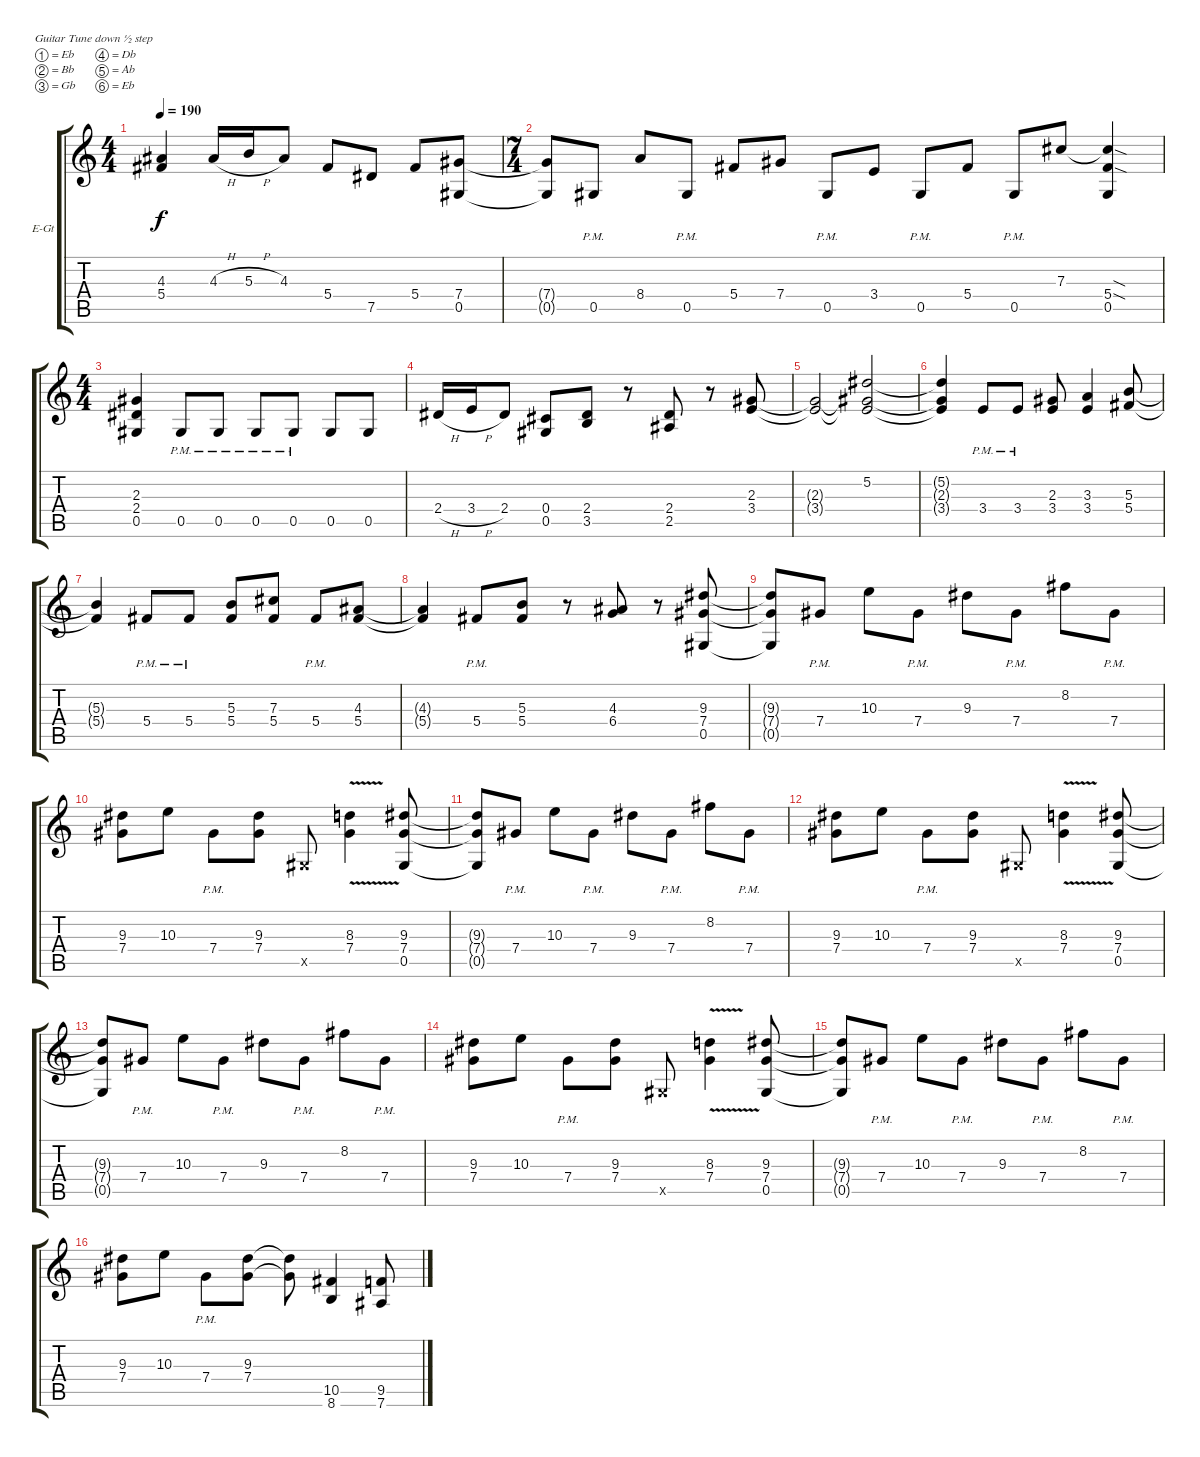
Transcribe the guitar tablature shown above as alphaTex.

\bracketExtendMode groupsimilarinstruments
\firstSystemTrackNameOrientation horizontal
\otherSystemsTrackNameOrientation horizontal
\track ("Electric Guitar 2" "E-Gt") {instrument distortionguitar}
\staff {score tabs}
\tuning (Eb4 Bb3 Gb3 Db3 Ab2 Eb2)
\ts (4 4)
\tempo 190
\clef g2
\ks c
(5.4{t} 4.3{t}).4{dy f} 4.3{h}.16 5.3{h}.16 4.3.8 5.4.8 7.5.8 5.4.8 (0.5 7.4).8 |
\ts (7 4)
(0.5{t} 7.4{t}).8 0.5{pm}.8 8.4.8 0.5{pm}.8 5.4.8 7.4.8 0.5{pm}.8 3.4.8 0.5{pm}.8 5.4.8 0.5{pm}.8 7.3.8 (5.4{sod} 7.3{sod t} 0.5).4 |
\ts (4 4)
(0.5 2.4 2.3).4 0.5{pm}.8 0.5{pm}.8 0.5{pm}.8 0.5{pm}.8 0.5.8 0.5.8 |
2.4{h}.16 3.4{h}.16 2.4.8 (0.4 0.5).8 (3.5 2.4).8 r.8 (2.5 2.4).8 r.8 (3.4 2.3).8 |
(2.3{t} 3.4{t}).2 (5.2 2.3{t} 3.4{t}).2 |
(3.4{t} 2.3{t} 5.2{t}).4 3.4{pm}.8 3.4{pm}.8 (3.4 2.3).8 (3.4 3.3).4 (5.4 5.3).8 |
(5.4{t} 5.3{t}).4 5.4{pm}.8 5.4{pm}.8 (5.4 5.3).8 (7.3 5.4).8 5.4{pm}.8 (5.4 4.3).8 |
(5.4{t} 4.3{t}).4 5.4{pm}.8 (5.4 5.3).8 r.8 (6.4 4.3).8 r.8 (0.5 7.4 9.3).8 |
(9.3{t} 7.4{t} 0.5{t}).8 7.4{pm}.8 10.3.8 7.4{pm}.8 9.3.8 7.4{pm}.8 8.2.8 7.4{pm}.8 |
(9.3 7.4).8 10.3.8 7.4{pm}.8 (7.4 9.3).8 0.5{x}.8 (8.3{v} 7.4).4 (7.4 9.3 0.5).8 |
(9.3{t} 7.4{t} 0.5{t}).8 7.4{pm}.8 10.3.8 7.4{pm}.8 9.3.8 7.4{pm}.8 8.2.8 7.4{pm}.8 |
(9.3 7.4).8 10.3.8 7.4{pm}.8 (7.4 9.3).8 0.5{x}.8 (8.3{v} 7.4).4 (7.4 9.3 0.5).8 |
(9.3{t} 7.4{t} 0.5{t}).8 7.4{pm}.8 10.3.8 7.4{pm}.8 9.3.8 7.4{pm}.8 8.2.8 7.4{pm}.8 |
(9.3 7.4).8 10.3.8 7.4{pm}.8 (7.4 9.3).8 0.5{x}.8 (8.3{v} 7.4).4 (7.4 9.3 0.5).8 |
(9.3{t} 7.4{t} 0.5{t}).8 7.4{pm}.8 10.3.8 7.4{pm}.8 9.3.8 7.4{pm}.8 8.2.8 7.4{pm}.8 |
(9.3 7.4).8 10.3.8 7.4{pm}.8 (7.4 9.3).8 (7.4{t} 9.3{t}).8 (8.6 10.5).4 (9.5 7.6).8
